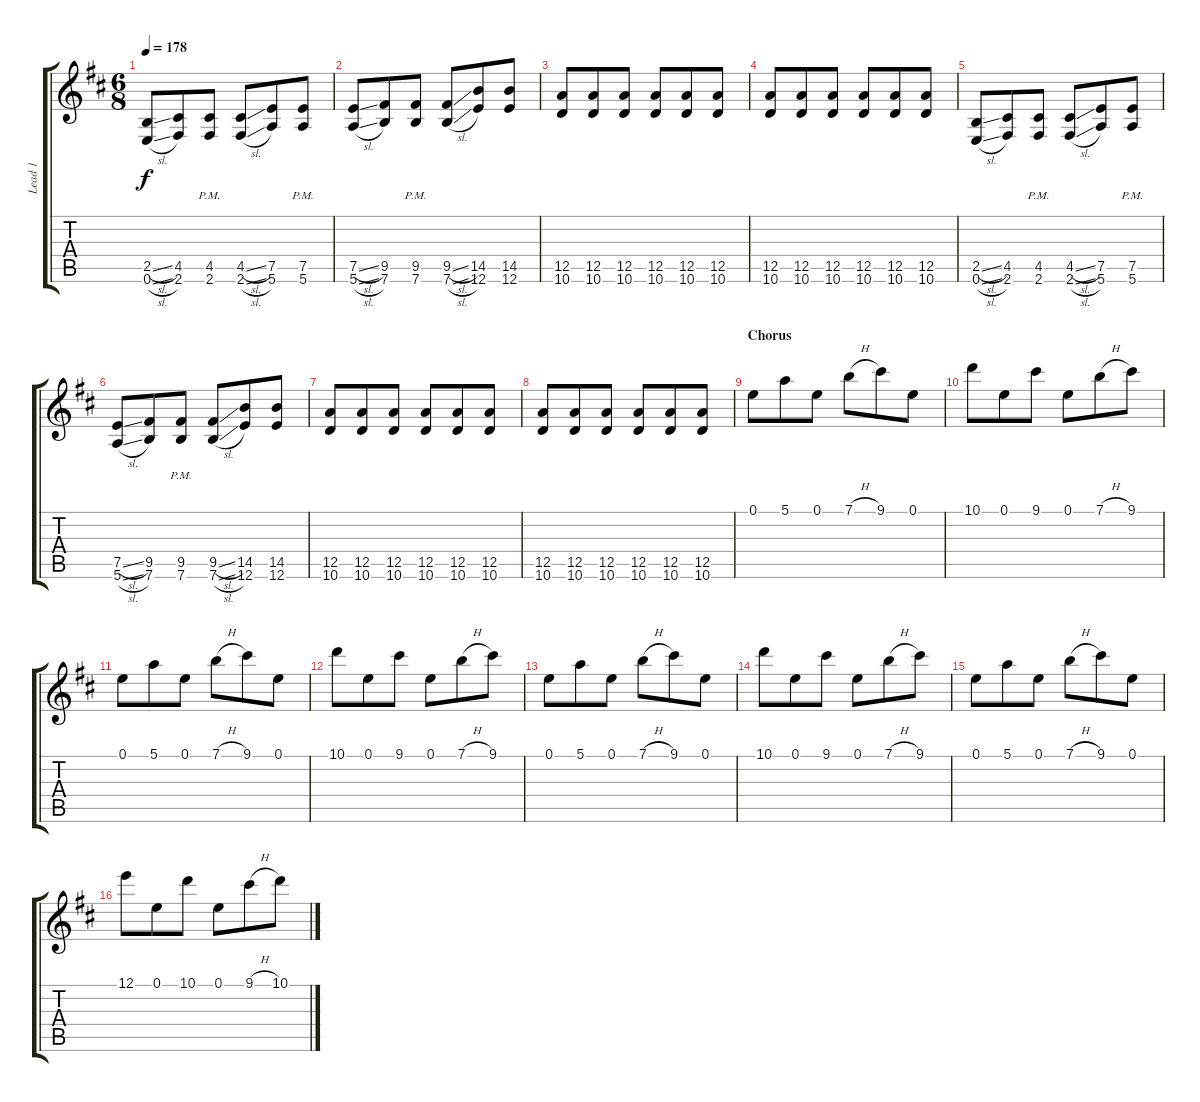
\track ("Lead 1" "Lead 1") {instrument distortionguitar}
\staff {score tabs}
\tuning (E4 B3 G3 D3 A2 E2) {hide}
\ts (6 8)
\tempo 178
\clef g2
\ks d
(2.5{sl} 0.6{sl}).8{dy f} (4.5 2.6).8 (4.5{pm} 2.6{pm}).8 (4.5{sl} 2.6{sl}).8 (7.5 5.6).8 (7.5{pm} 5.6{pm}).8 |
(7.5{sl} 5.6{sl}).8 (9.5 7.6).8 (9.5{pm} 7.6{pm}).8 (9.5{sl} 7.6{sl}).8 (14.5 12.6).8 (14.5 12.6).8 |
(12.5 10.6).8 (12.5 10.6).8 (12.5 10.6).8 (12.5 10.6).8 (12.5 10.6).8 (12.5 10.6).8 |
(12.5 10.6).8 (12.5 10.6).8 (12.5 10.6).8 (12.5 10.6).8 (12.5 10.6).8 (12.5 10.6).8 |
(2.5{sl} 0.6{sl}).8 (4.5 2.6).8 (4.5{pm} 2.6{pm}).8 (4.5{sl} 2.6{sl}).8 (7.5 5.6).8 (7.5{pm} 5.6{pm}).8 |
(7.5{sl} 5.6{sl}).8 (9.5 7.6).8 (9.5{pm} 7.6{pm}).8 (9.5{sl} 7.6{sl}).8 (14.5 12.6).8 (14.5 12.6).8 |
(12.5 10.6).8 (12.5 10.6).8 (12.5 10.6).8 (12.5 10.6).8 (12.5 10.6).8 (12.5 10.6).8 |
(12.5 10.6).8 (12.5 10.6).8 (12.5 10.6).8 (12.5 10.6).8 (12.5 10.6).8 (12.5 10.6).8 |
\section ("" "Chorus")
0.1.8 5.1.8 0.1.8 7.1{h}.8 9.1.8 0.1.8 |
10.1.8 0.1.8 9.1.8 0.1.8 7.1{h}.8 9.1.8 |
0.1.8 5.1.8 0.1.8 7.1{h}.8 9.1.8 0.1.8 |
10.1.8 0.1.8 9.1.8 0.1.8 7.1{h}.8 9.1.8 |
0.1.8 5.1.8 0.1.8 7.1{h}.8 9.1.8 0.1.8 |
10.1.8 0.1.8 9.1.8 0.1.8 7.1{h}.8 9.1.8 |
0.1.8 5.1.8 0.1.8 7.1{h}.8 9.1.8 0.1.8 |
12.1.8 0.1.8 10.1.8 0.1.8 9.1{h}.8 10.1.8
